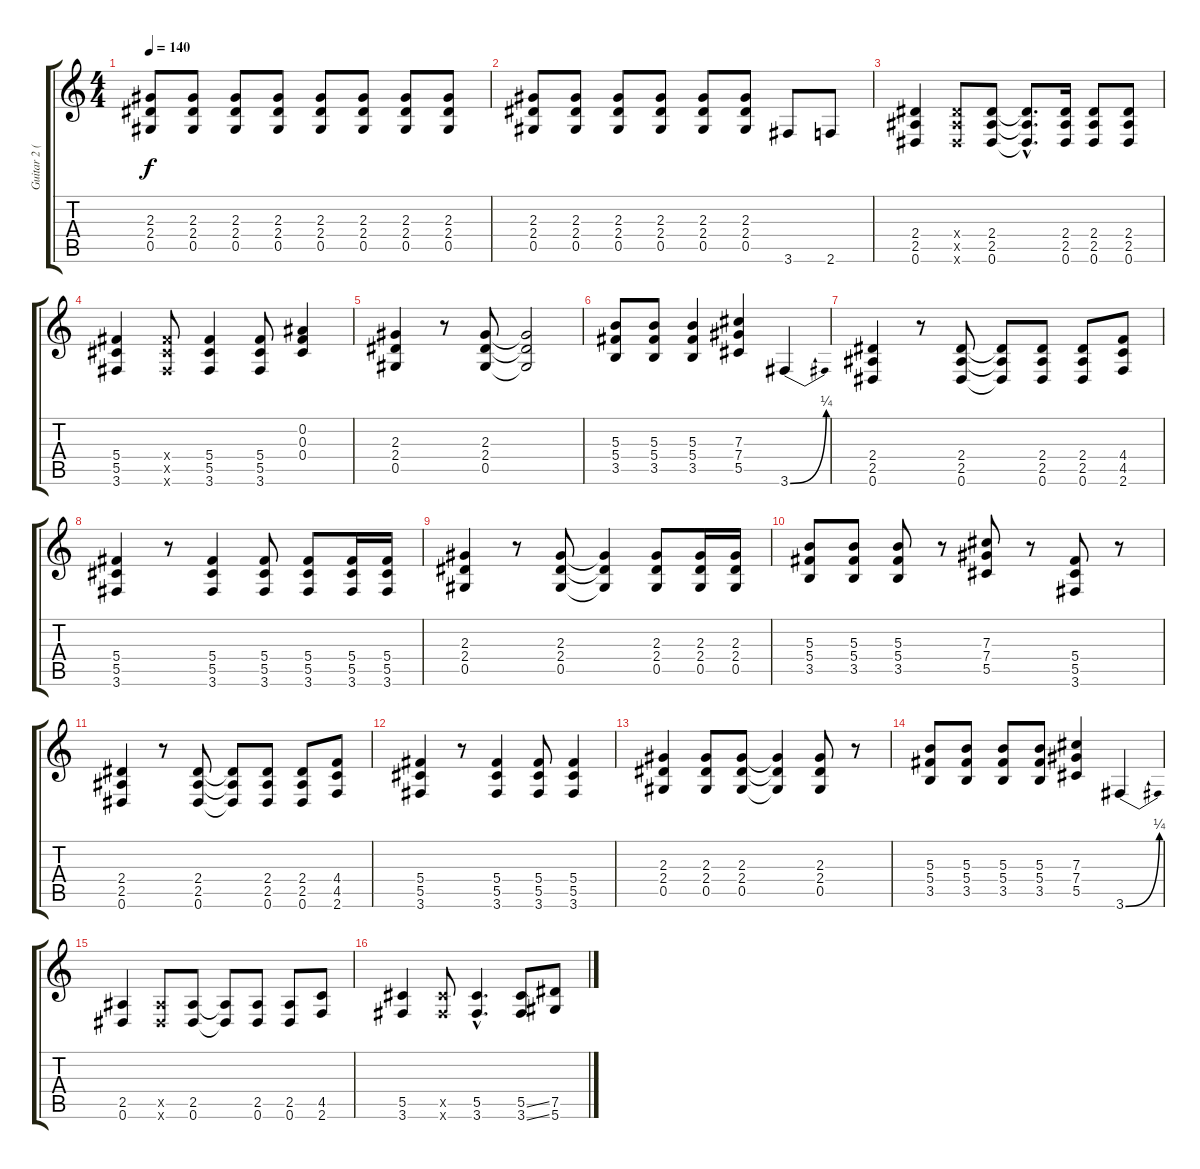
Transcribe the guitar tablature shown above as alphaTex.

\track ("Guitar 2 (Izzy)" "Guitar 2 (") {instrument overdrivenguitar}
\staff {score tabs}
\tuning (Eb4 Bb3 Gb3 Db3 Ab2 Eb2) {hide}
\ts (4 4)
\tempo 140
\clef g2
\ks c
(2.3 2.4 0.5).8{dy f} (2.3 2.4 0.5).8 (2.3 2.4 0.5).8 (2.3 2.4 0.5).8 (2.3 2.4 0.5).8 (2.3 2.4 0.5).8 (2.3 2.4 0.5).8 (2.3 2.4 0.5).8 |
(2.3 2.4 0.5).8 (2.3 2.4 0.5).8 (2.3 2.4 0.5).8 (2.3 2.4 0.5).8 (2.3 2.4 0.5).8 (2.3 2.4 0.5).8 3.6.8 2.6.8 |
(2.4 2.5 0.6).4 (2.4{x} 2.5{x} 0.6{x}).8 (2.4 2.5 0.6).8 (2.4{hac t} 2.5{hac t} 0.6{hac t}).8{d} (2.4 2.5 0.6).16 (2.4 2.5 0.6).8 (2.4 2.5 0.6).8 |
(5.4 5.5 3.6).4 (5.4{x} 5.5{x} 3.6{x}).8 (5.4 5.5 3.6).4 (5.4 5.5 3.6).8 (0.2 0.3 0.4).4 |
(2.3 2.4 0.5).4 r.8 (2.3 2.4 0.5).8 (2.3{t} 2.4{t} 0.5{t}).2 |
(5.3 5.4 3.5).8 (5.3 5.4 3.5).8 (5.3 5.4 3.5).4 (7.3 7.4 5.5).4 3.6{be (bend 0 0 60 1)}.4 |
(2.4 2.5 0.6).4 r.8 (2.4 2.5 0.6).8 (2.4{t} 2.5{t} 0.6{t}).8 (2.4 2.5 0.6).8 (2.4 2.5 0.6).8 (4.4 4.5 2.6).8 |
(5.4 5.5 3.6).4 r.8 (5.4 5.5 3.6).4 (5.4 5.5 3.6).8 (5.4 5.5 3.6).8 (5.4 5.5 3.6).16 (5.4 5.5 3.6).16 |
(2.3 2.4 0.5).4 r.8 (2.3 2.4 0.5).8 (2.3{t} 2.4{t} 0.5{t}).4 (2.3 2.4 0.5).8 (2.3 2.4 0.5).16 (2.3 2.4 0.5).16 |
(5.3 5.4 3.5).8 (5.3 5.4 3.5).8 (5.3 5.4 3.5).8 r.8 (7.3 7.4 5.5).8 r.8 (5.4 5.5 3.6).8 r.8 |
(2.4 2.5 0.6).4 r.8 (2.4 2.5 0.6).8 (2.4{t} 2.5{t} 0.6{t}).8 (2.4 2.5 0.6).8 (2.4 2.5 0.6).8 (4.4 4.5 2.6).8 |
(5.4 5.5 3.6).4 r.8 (5.4 5.5 3.6).4 (5.4 5.5 3.6).8 (5.4 5.5 3.6).4 |
(2.3 2.4 0.5).4 (2.3 2.4 0.5).8 (2.3 2.4 0.5).8 (2.3{t} 2.4{t} 0.5{t}).4 (2.3 2.4 0.5).8 r.8 |
(5.3 5.4 3.5).8 (5.3 5.4 3.5).8 (5.3 5.4 3.5).8 (5.3 5.4 3.5).8 (7.3 7.4 5.5).4 3.6{be (bend 0 0 60 1)}.4 |
(2.5 0.6).4 (2.5{x} 0.6{x}).8 (2.5 0.6).8 (2.5{t} 0.6{t}).8 (2.5 0.6).8 (2.5 0.6).8 (4.5 2.6).8 |
(5.5 3.6).4 (5.5{x} 3.6{x}).8 (5.5{hac} 3.6{hac}).4{d} (5.5{ss} 3.6{ss}).8 (7.5 5.6).8
